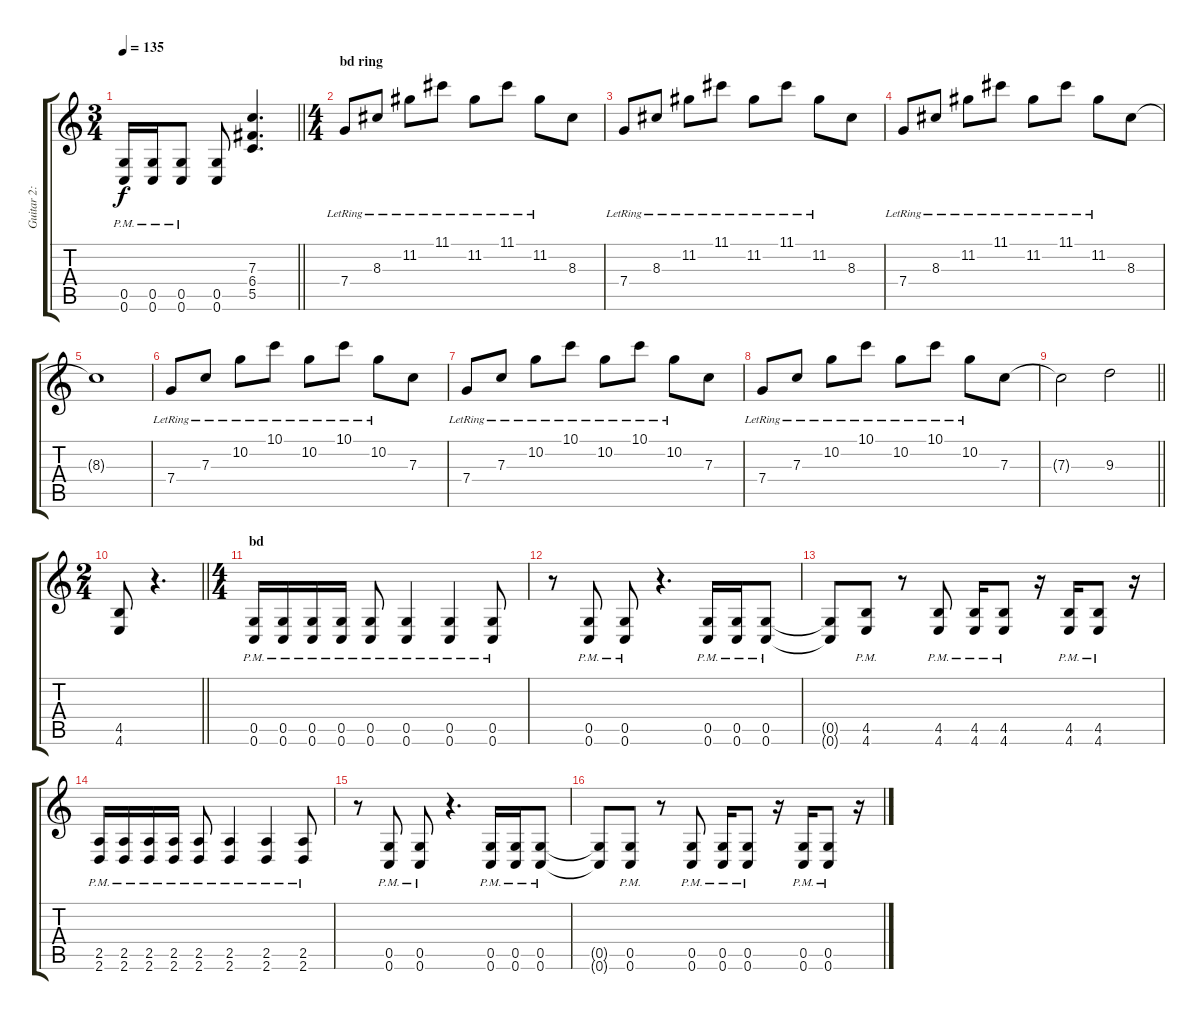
\track ("Guitar 2: Maarten" "Guitar 2: ") {instrument overdrivenguitar}
\staff {score tabs}
\tuning (D4 A3 F3 C3 G2 C2) {hide}
\ts (3 4)
\tempo 135
\clef g2
\barLineRight lightlight
\ks c
(0.5{pm} 0.6).16{dy f} (0.5{pm} 0.6).16 (0.5{pm} 0.6).8 (0.5 0.6).8 (7.3 6.4 5.5).4{d} |
\ts (4 4)
\section ("" "bd ring")
7.4{lr}.8 8.3{lr}.8 11.2{lr}.8 11.1{lr}.8 11.2{lr}.8 11.1{lr}.8 11.2{lr}.8 8.3.8 |
7.4{lr}.8 8.3{lr}.8 11.2{lr}.8 11.1{lr}.8 11.2{lr}.8 11.1{lr}.8 11.2{lr}.8 8.3.8 |
7.4{lr}.8 8.3{lr}.8 11.2{lr}.8 11.1{lr}.8 11.2{lr}.8 11.1{lr}.8 11.2{lr}.8 8.3.8 |
8.3{t}.1 |
7.4{lr}.8 7.3{lr}.8 10.2{lr}.8 10.1{lr}.8 10.2{lr}.8 10.1{lr}.8 10.2{lr}.8 7.3.8 |
7.4{lr}.8 7.3{lr}.8 10.2{lr}.8 10.1{lr}.8 10.2{lr}.8 10.1{lr}.8 10.2{lr}.8 7.3.8 |
7.4{lr}.8 7.3{lr}.8 10.2{lr}.8 10.1{lr}.8 10.2{lr}.8 10.1{lr}.8 10.2{lr}.8 7.3.8 |
\barLineRight lightlight
7.3{t}.2 9.3.2 |
\ts (2 4)
\barLineRight lightlight
(4.5 4.6).8 r.4{d} |
\ts (4 4)
\section ("" "bd")
(0.5{pm} 0.6).16 (0.5{pm} 0.6).16 (0.5{pm} 0.6).16 (0.5{pm} 0.6).16 (0.5{pm} 0.6).8 (0.5{pm} 0.6).4 (0.5{pm} 0.6).4 (0.5{pm} 0.6).8 |
r.8 (0.5{pm} 0.6).8 (0.5{pm} 0.6).8 r.4{d} (0.5{pm} 0.6).16 (0.5{pm} 0.6).16 (0.5{pm} 0.6).8 |
(0.5{t} 0.6{t}).8 (4.5{pm} 4.6).8 r.8 (4.5{pm} 4.6).8 (4.5{pm} 4.6).16 (4.5{pm} 4.6).8 r.16 (4.5{pm} 4.6).16 (4.5{pm} 4.6).8 r.16 |
(2.5{pm} 2.6).16 (2.5{pm} 2.6).16 (2.5{pm} 2.6).16 (2.5{pm} 2.6).16 (2.5{pm} 2.6).8 (2.5{pm} 2.6).4 (2.5{pm} 2.6).4 (2.5{pm} 2.6).8 |
r.8 (0.5{pm} 0.6).8 (0.5{pm} 0.6).8 r.4{d} (0.5{pm} 0.6).16 (0.5{pm} 0.6).16 (0.5{pm} 0.6).8 |
(0.5{t} 0.6{t}).8 (0.5{pm} 0.6).8 r.8 (0.5{pm} 0.6).8 (0.5{pm} 0.6).16 (0.5{pm} 0.6).8 r.16 (0.5{pm} 0.6).16 (0.5{pm} 0.6).8 r.16
